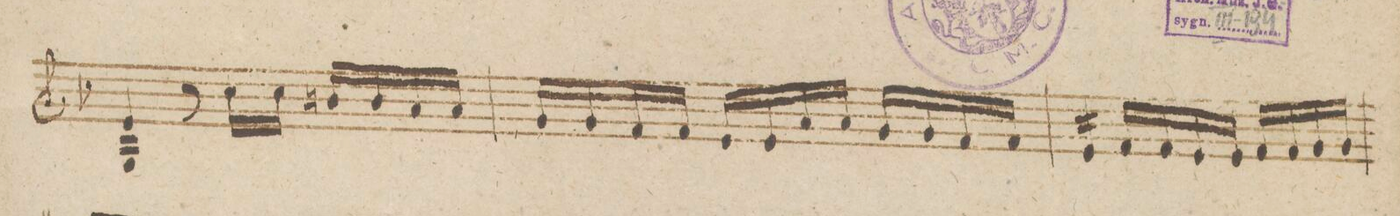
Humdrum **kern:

**kern	**dynam
*I"Violino 2do	*
*clefG2	*
*k[b-]	*
*met(c|)	*
*M3/4	*
4G/ 4e	.
8r	.
16cc\LL	.
16cc\JJ	.
16bn/LL	.
16b/	.
16a/	.
16a/JJ	.
=191	=191
16g/LL	.
16g/	.
16f/	.
16f/JJ	.
16e/LL	.
16e/	.
16a/	.
16a/JJ	.
16g/LL	.
16g/	.
16f/	.
16f/JJ	.
=192	=192
*tremolo	*
16e/LL	.
16e/	.
16e/	.
16e/JJ	.
*Xtremolo	*
16f/LL	.
16f/	.
16e/	.
16e/JJ	.
16f/LL	.
16f/	.
16g/	.
16g/JJ	.
=193	=193
*-	*-
